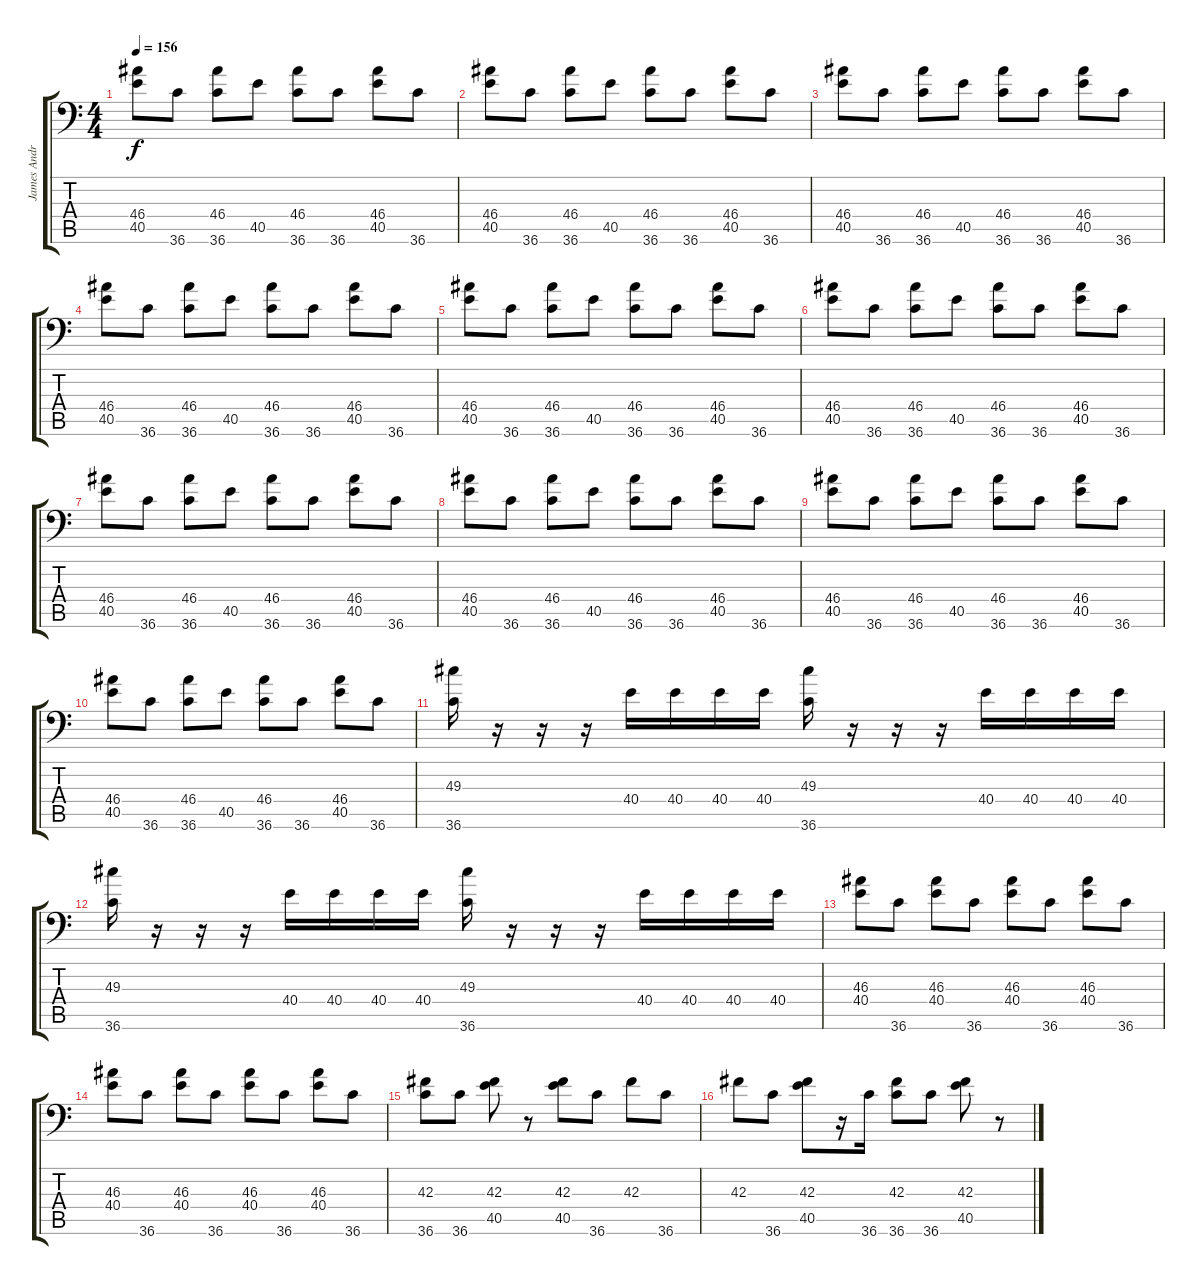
\track ("James Andrews" "James Andr") {instrument acousticgrandpiano}
\staff {score tabs}
\tuning (C-1 C-1 C-1 C-1 C-1 C-1) {hide}
\ts (4 4)
\tempo 156
\clef f4
\ks c
(46.4 40.5).8{dy f} 36.6.8 (46.4 36.6).8 40.5.8 (46.4 36.6).8 36.6.8 (46.4 40.5).8 36.6.8 |
(46.4 40.5).8 36.6.8 (46.4 36.6).8 40.5.8 (46.4 36.6).8 36.6.8 (46.4 40.5).8 36.6.8 |
(46.4 40.5).8 36.6.8 (46.4 36.6).8 40.5.8 (46.4 36.6).8 36.6.8 (46.4 40.5).8 36.6.8 |
(46.4 40.5).8 36.6.8 (46.4 36.6).8 40.5.8 (46.4 36.6).8 36.6.8 (46.4 40.5).8 36.6.8 |
(46.4 40.5).8 36.6.8 (46.4 36.6).8 40.5.8 (46.4 36.6).8 36.6.8 (46.4 40.5).8 36.6.8 |
(46.4 40.5).8 36.6.8 (46.4 36.6).8 40.5.8 (46.4 36.6).8 36.6.8 (46.4 40.5).8 36.6.8 |
(46.4 40.5).8 36.6.8 (46.4 36.6).8 40.5.8 (46.4 36.6).8 36.6.8 (46.4 40.5).8 36.6.8 |
(46.4 40.5).8 36.6.8 (46.4 36.6).8 40.5.8 (46.4 36.6).8 36.6.8 (46.4 40.5).8 36.6.8 |
(46.4 40.5).8 36.6.8 (46.4 36.6).8 40.5.8 (46.4 36.6).8 36.6.8 (46.4 40.5).8 36.6.8 |
(46.4 40.5).8 36.6.8 (46.4 36.6).8 40.5.8 (46.4 36.6).8 36.6.8 (46.4 40.5).8 36.6.8 |
(49.3 36.6).16 r.16 r.16 r.16 40.4.16 40.4.16 40.4.16 40.4.16 (49.3 36.6).16 r.16 r.16 r.16 40.4.16 40.4.16 40.4.16 40.4.16 |
(49.3 36.6).16 r.16 r.16 r.16 40.4.16 40.4.16 40.4.16 40.4.16 (49.3 36.6).16 r.16 r.16 r.16 40.4.16 40.4.16 40.4.16 40.4.16 |
(46.3 40.4).8 36.6.8 (46.3 40.4).8 36.6.8 (46.3 40.4).8 36.6.8 (46.3 40.4).8 36.6.8 |
(46.3 40.4).8 36.6.8 (46.3 40.4).8 36.6.8 (46.3 40.4).8 36.6.8 (46.3 40.4).8 36.6.8 |
(42.3 36.6).8 36.6.8 (42.3 40.5).8 r.8 (42.3 40.5).8 36.6.8 42.3.8 36.6.8 |
42.3.8 36.6.8 (42.3 40.5).8 r.16 36.6.16 (42.3 36.6).8 36.6.8 (42.3 40.5).8 r.8
